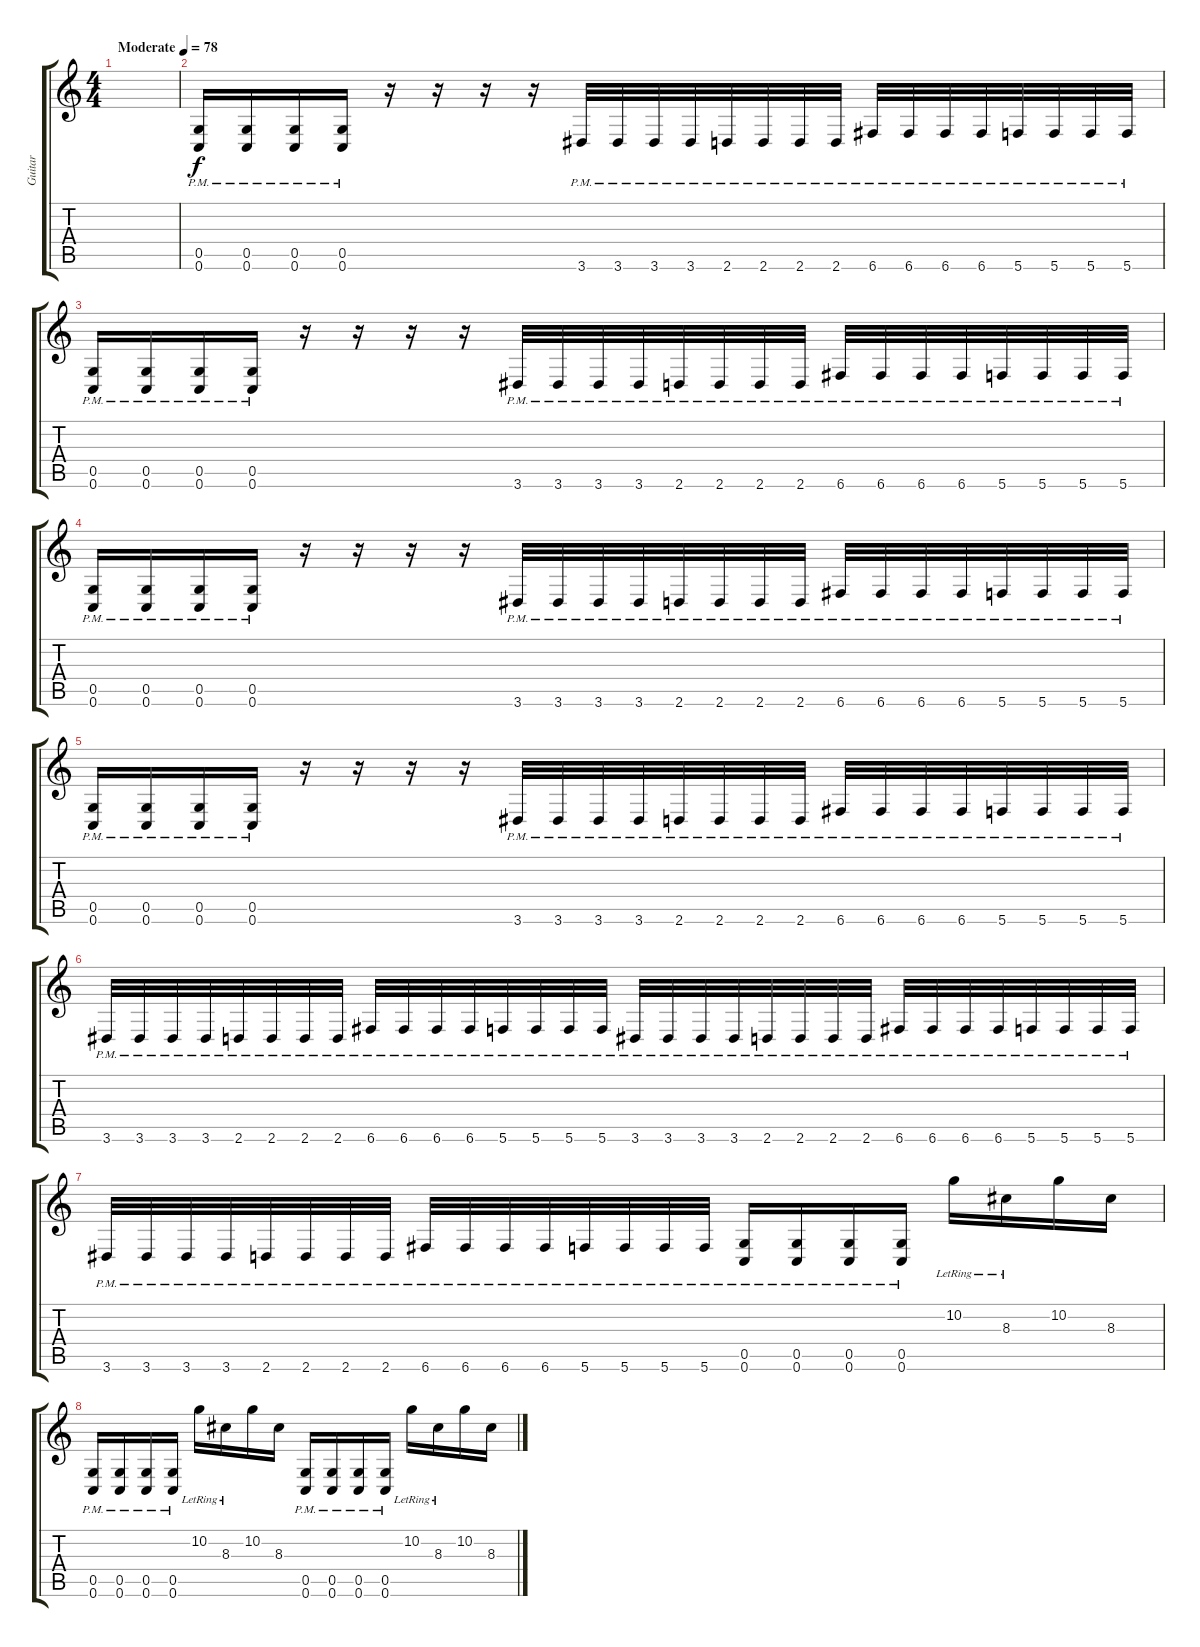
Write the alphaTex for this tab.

\track ("Guitar" "Guitar") {instrument distortionguitar}
\staff {score tabs}
\tuning (D4 A3 F3 C3 G2 C2) {hide}
\ts (4 4)
\tempo (78 "Moderate")
\clef g2
\ks c
|
(0.5{pm} 0.6{pm}).16 (0.5{pm} 0.6{pm}).16 (0.5{pm} 0.6{pm}).16 (0.5{pm} 0.6{pm}).16 r.16 r.16 r.16 r.16 3.6{pm}.32 3.6{pm}.32 3.6{pm}.32 3.6{pm}.32 2.6{pm}.32 2.6{pm}.32 2.6{pm}.32 2.6{pm}.32 6.6{pm}.32 6.6{pm}.32 6.6{pm}.32 6.6{pm}.32 5.6{pm}.32 5.6{pm}.32 5.6{pm}.32 5.6{pm}.32 |
(0.5{pm} 0.6{pm}).16 (0.5{pm} 0.6{pm}).16 (0.5{pm} 0.6{pm}).16 (0.5{pm} 0.6{pm}).16 r.16 r.16 r.16 r.16 3.6{pm}.32 3.6{pm}.32 3.6{pm}.32 3.6{pm}.32 2.6{pm}.32 2.6{pm}.32 2.6{pm}.32 2.6{pm}.32 6.6{pm}.32 6.6{pm}.32 6.6{pm}.32 6.6{pm}.32 5.6{pm}.32 5.6{pm}.32 5.6{pm}.32 5.6{pm}.32 |
(0.5{pm} 0.6{pm}).16 (0.5{pm} 0.6{pm}).16 (0.5{pm} 0.6{pm}).16 (0.5{pm} 0.6{pm}).16 r.16 r.16 r.16 r.16 3.6{pm}.32 3.6{pm}.32 3.6{pm}.32 3.6{pm}.32 2.6{pm}.32 2.6{pm}.32 2.6{pm}.32 2.6{pm}.32 6.6{pm}.32 6.6{pm}.32 6.6{pm}.32 6.6{pm}.32 5.6{pm}.32 5.6{pm}.32 5.6{pm}.32 5.6{pm}.32 |
(0.5{pm} 0.6{pm}).16 (0.5{pm} 0.6{pm}).16 (0.5{pm} 0.6{pm}).16 (0.5{pm} 0.6{pm}).16 r.16 r.16 r.16 r.16 3.6{pm}.32 3.6{pm}.32 3.6{pm}.32 3.6{pm}.32 2.6{pm}.32 2.6{pm}.32 2.6{pm}.32 2.6{pm}.32 6.6{pm}.32 6.6{pm}.32 6.6{pm}.32 6.6{pm}.32 5.6{pm}.32 5.6{pm}.32 5.6{pm}.32 5.6{pm}.32 |
3.6{pm}.32 3.6{pm}.32 3.6{pm}.32 3.6{pm}.32 2.6{pm}.32 2.6{pm}.32 2.6{pm}.32 2.6{pm}.32 6.6{pm}.32 6.6{pm}.32 6.6{pm}.32 6.6{pm}.32 5.6{pm}.32 5.6{pm}.32 5.6{pm}.32 5.6{pm}.32 3.6{pm}.32 3.6{pm}.32 3.6{pm}.32 3.6{pm}.32 2.6{pm}.32 2.6{pm}.32 2.6{pm}.32 2.6{pm}.32 6.6{pm}.32 6.6{pm}.32 6.6{pm}.32 6.6{pm}.32 5.6{pm}.32 5.6{pm}.32 5.6{pm}.32 5.6{pm}.32 |
3.6{pm}.32 3.6{pm}.32 3.6{pm}.32 3.6{pm}.32 2.6{pm}.32 2.6{pm}.32 2.6{pm}.32 2.6{pm}.32 6.6{pm}.32 6.6{pm}.32 6.6{pm}.32 6.6{pm}.32 5.6{pm}.32 5.6{pm}.32 5.6{pm}.32 5.6{pm}.32 (0.5{pm} 0.6{pm}).16 (0.5{pm} 0.6{pm}).16 (0.5{pm} 0.6{pm}).16 (0.5{pm} 0.6{pm}).16 10.2{lr}.16 8.3{lr}.16 10.2.16 8.3.16 |
(0.5{pm} 0.6{pm}).16 (0.5{pm} 0.6{pm}).16 (0.5{pm} 0.6{pm}).16 (0.5{pm} 0.6{pm}).16 10.2{lr}.16 8.3{lr}.16 10.2.16 8.3.16 (0.5{pm} 0.6{pm}).16 (0.5{pm} 0.6{pm}).16 (0.5{pm} 0.6{pm}).16 (0.5{pm} 0.6{pm}).16 10.2{lr}.16 8.3{lr}.16 10.2.16 8.3.16
